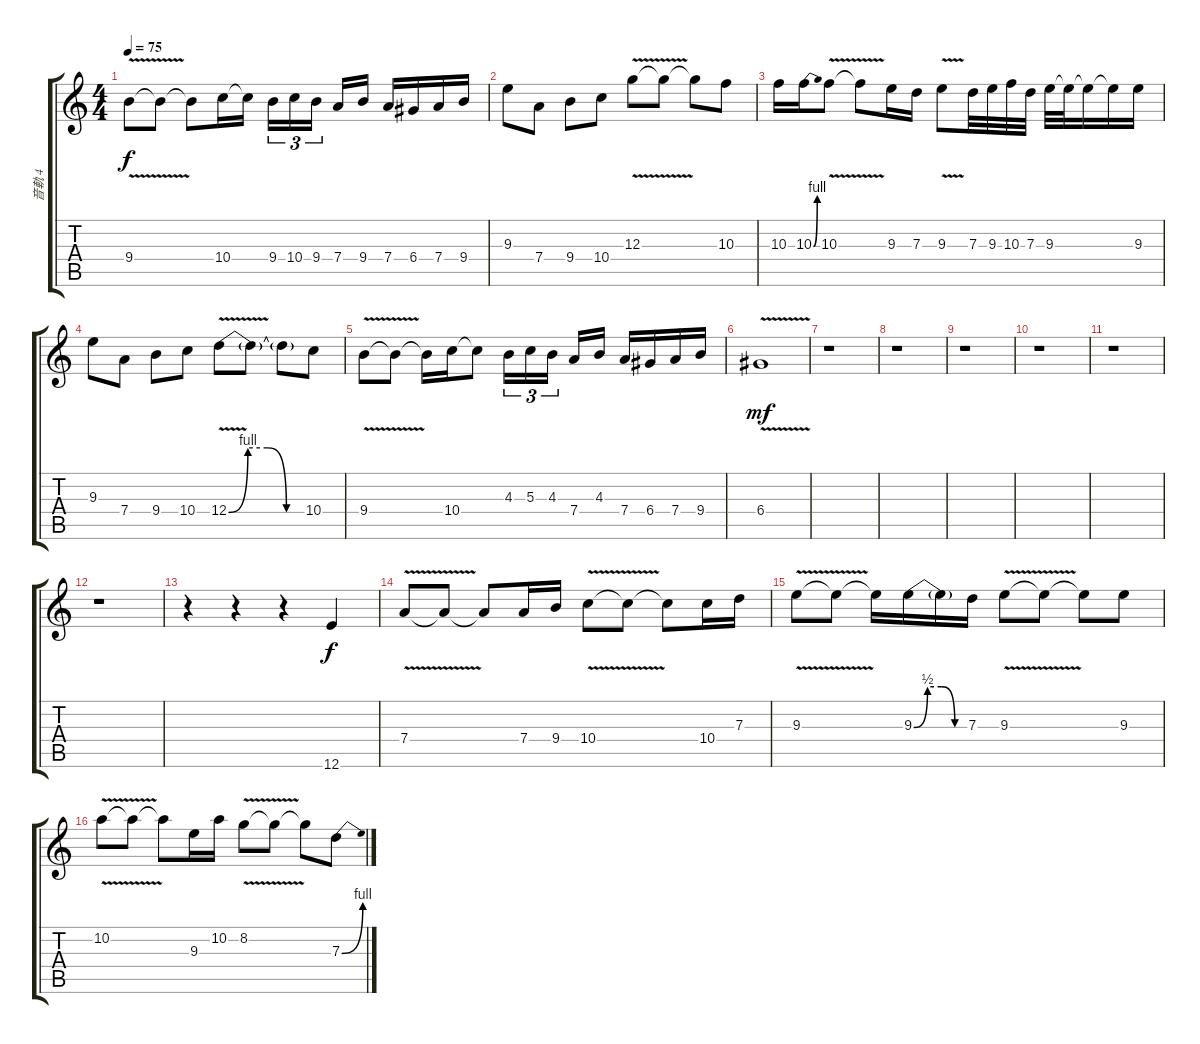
\track ("音軌 4" "音軌 4") {instrument overdrivenguitar}
\staff {score tabs}
\tuning (E4 B3 G3 D3 A2 E2) {hide}
\ts (4 4)
\tempo 75
\clef g2
\ks c
9.4{v}.8{dy f} 9.4{t}.8 9.4{t}.8 10.4.16 10.4{t}.16 9.4.16{tu (3 2)} 10.4.16{tu (3 2)} 9.4.16{tu (3 2)} 7.4.16 9.4.16 7.4.16 6.4.16 7.4.16 9.4.16 |
9.3.8 7.4.8 9.4.8 10.4.8 12.3{v}.8 12.3{t}.8 12.3{t}.8 10.3.8 |
10.3.16 10.3{be (bend 0 0 60 4)}.16 10.3{v}.8 10.3{t}.8 9.3.16 7.3.16 9.3{v}.8 7.3.32 9.3.32 10.3.32 7.3.32 9.3.32 9.3{t}.32 9.3{t}.16 9.3{t}.16 9.3.16 |
9.3.8 7.4.8 9.4.8 10.4.8 12.4{be (custom 0 0 15 4 30 4 45 0 60 0) v}.8 12.4{t}.8 12.4{t}.8 10.4.8 |
9.4{v}.8 9.4{t}.8 9.4{t}.16 10.4.16 10.4{t}.8 4.3.16{tu (3 2)} 5.3.16{tu (3 2)} 4.3.16{tu (3 2)} 7.4.16 4.3.16 7.4.16 6.4.16 7.4.16 9.4.16 |
6.4{v}.1{dy mf} |
r.1 |
r.1 |
r.1 |
r.1 |
r.1 |
r.1 |
r.4 r.4 r.4 12.6.4{dy f} |
7.4{v}.8 7.4{t}.8 7.4{t}.8 7.4.16 9.4.16 10.4{v}.8 10.4{t}.8 10.4{t}.8 10.4.16 7.3.16 |
9.3{v}.8 9.3{t}.8 9.3{t}.16 9.3{be (custom 0 0 15 2 30 2 45 0 60 0)}.16 9.3{t}.16 7.3.16 9.3{v}.8 9.3{t}.8 9.3{t}.8 9.3.8 |
10.2{v}.8 10.2{t}.8 10.2{t}.8 9.3.16 10.2.16 8.2{v}.8 8.2{t}.8 8.2{t}.8 7.3{be (bend 0 0 60 4)}.8
